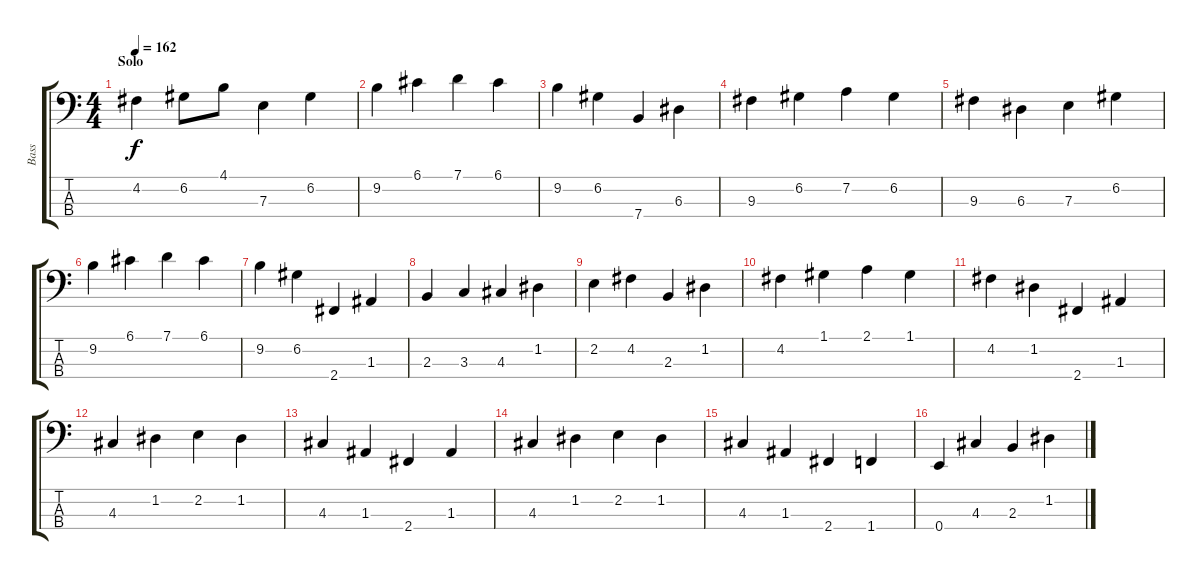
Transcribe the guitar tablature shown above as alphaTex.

\track ("Bass" "Bass") {instrument electricbassfinger}
\staff {score tabs}
\tuning (G2 D2 A1 E1) {hide}
\ts (4 4)
\section ("" "Solo")
\tempo 162
\clef f4
\ks c
4.2.4{dy f} 6.2.8 4.1.8 7.3.4 6.2.4 |
9.2.4 6.1.4 7.1.4 6.1.4 |
9.2.4 6.2.4 7.4.4 6.3.4 |
9.3.4 6.2.4 7.2.4 6.2.4 |
9.3.4 6.3.4 7.3.4 6.2.4 |
9.2.4 6.1.4 7.1.4 6.1.4 |
9.2.4 6.2.4 2.4.4 1.3.4 |
2.3.4 3.3.4 4.3.4 1.2.4 |
2.2.4 4.2.4 2.3.4 1.2.4 |
4.2.4 1.1.4 2.1.4 1.1.4 |
4.2.4 1.2.4 2.4.4 1.3.4 |
4.3.4 1.2.4 2.2.4 1.2.4 |
4.3.4 1.3.4 2.4.4 1.3.4 |
4.3.4 1.2.4 2.2.4 1.2.4 |
4.3.4 1.3.4 2.4.4 1.4.4 |
0.4.4 4.3.4 2.3.4 1.2.4
